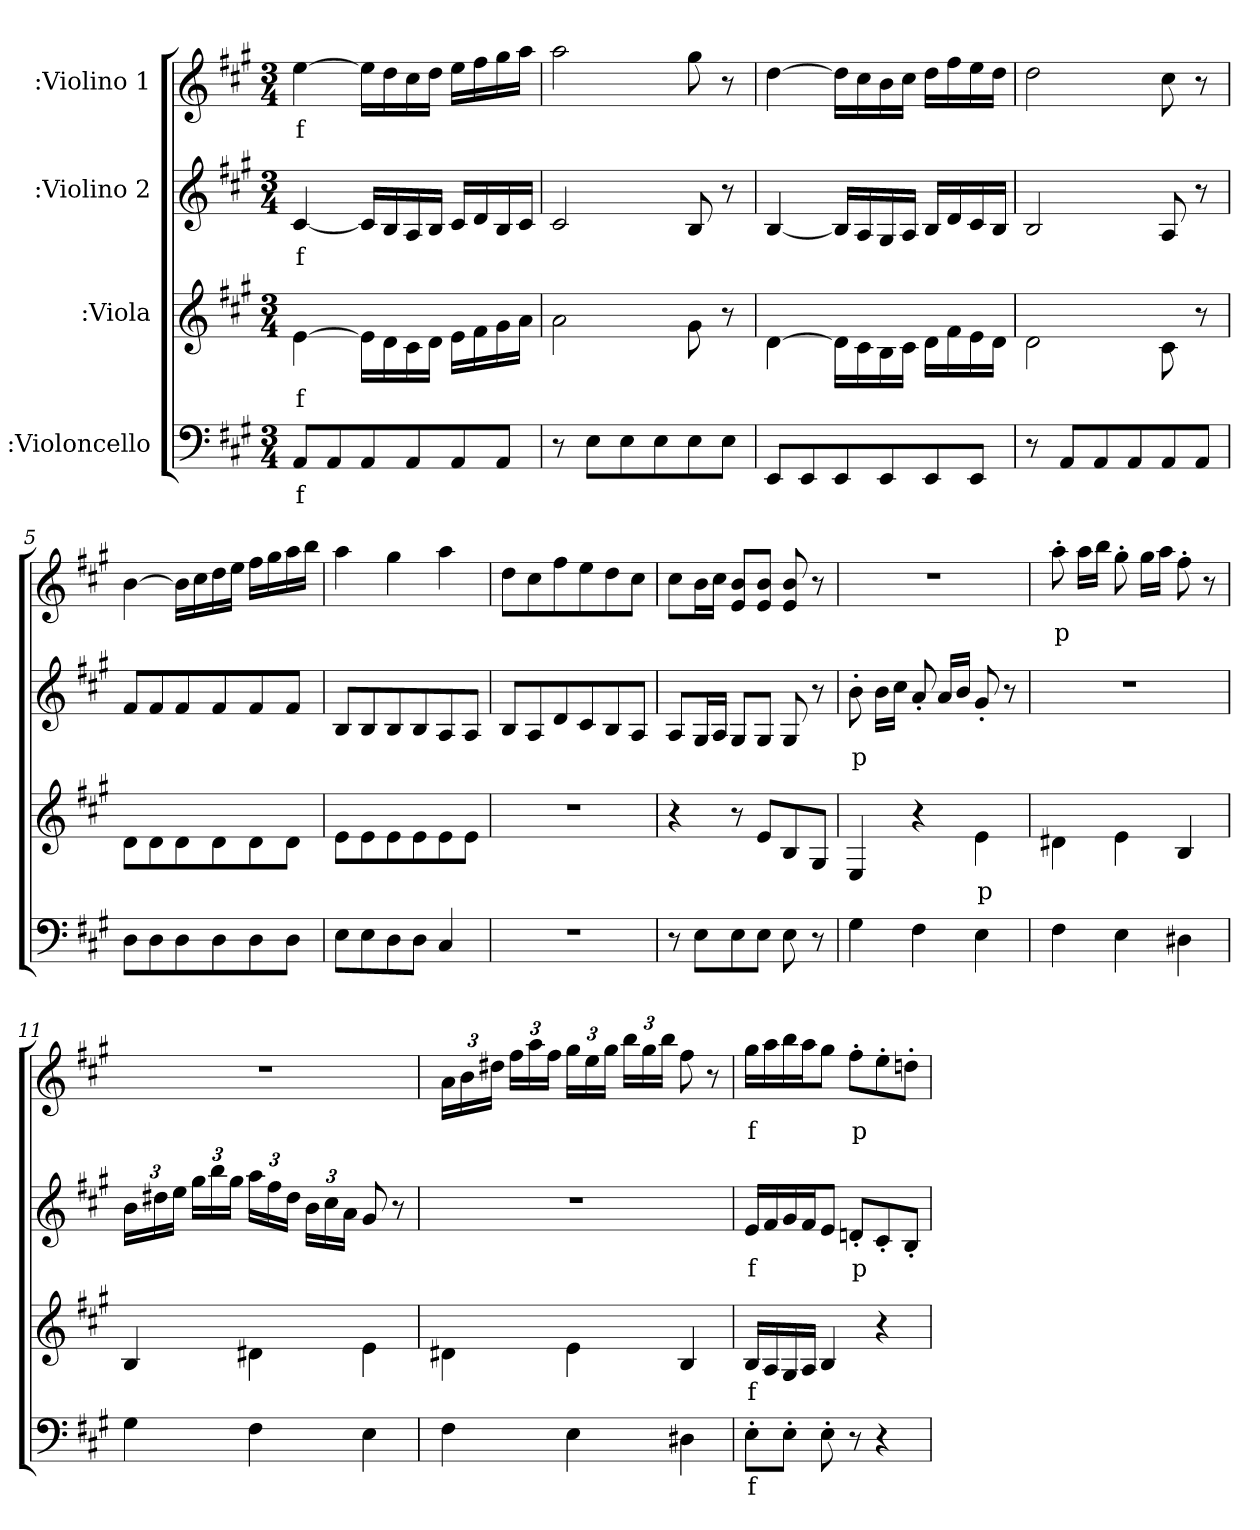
**kern	**text	**kern	**text	**kern	**text	**kern	**text
*part4	*part4	*part3	*part3	*part2	*part2	*part1	*part1
*staff4	*staff4	*staff3	*staff3	*staff2	*staff2	*staff1	*staff1
*I":Violoncello	*	*I":Viola	*	*I":Violino 2	*	*I":Violino 1	*
*clefF4	*	*	*	*clefG2	*	*clefG2	*
*k[f#c#g#]	*	*k[f#c#g#]	*	*k[f#c#g#]	*	*k[f#c#g#]	*
*A:	*	*A:	*	*A:	*	*A:	*
*M3/4	*	*M3/4	*	*M3/4	*	*M3/4	*
=1	=1	=1	=1	=1	=1	=1	=1
8AA/L	f	[4e\	f	[4c#/	f	[4ee\	f
8AA/	.	.	.	.	.	.	.
8AA/	.	16e\LL]	.	16c#/LL]	.	16ee\LL]	.
.	.	16d\	.	16B/	.	16dd\	.
8AA/	.	16c#\	.	16A/	.	16cc#\	.
.	.	16d\JJ	.	16B/JJ	.	16dd\JJ	.
8AA/	.	16e\LL	.	16c#/LL	.	16ee\LL	.
.	.	16f#\	.	16d/	.	16ff#\	.
8AA/J	.	16g#\	.	16B/	.	16gg#\	.
.	.	16a\JJ	.	16c#/JJ	.	16aa\JJ	.
=2	=2	=2	=2	=2	=2	=2	=2
8r	.	2a\	.	2c#/	.	2aa\	.
8E\L	.	.	.	.	.	.	.
8E\	.	.	.	.	.	.	.
8E\	.	.	.	.	.	.	.
8E\	.	8g#\	.	8B/	.	8gg#\	.
8E\J	.	8r	.	8r	.	8r	.
=3	=3	=3	=3	=3	=3	=3	=3
8EE/L	.	[4d\	.	[4B/	.	[4dd\	.
8EE/	.	.	.	.	.	.	.
8EE/	.	16d\LL]	.	16B/LL]	.	16dd\LL]	.
.	.	16c#\	.	16A/	.	16cc#\	.
8EE/	.	16B\	.	16G#/	.	16b\	.
.	.	16c#\JJ	.	16A/JJ	.	16cc#\JJ	.
8EE/	.	16d\LL	.	16B/LL	.	16dd\LL	.
.	.	16f#\	.	16d/	.	16ff#\	.
8EE/J	.	16e\	.	16c#/	.	16ee\	.
.	.	16d\JJ	.	16B/JJ	.	16dd\JJ	.
=4	=4	=4	=4	=4	=4	=4	=4
8r	.	2d\	.	2B/	.	2dd\	.
8AA/L	.	.	.	.	.	.	.
8AA/	.	.	.	.	.	.	.
8AA/	.	.	.	.	.	.	.
8AA/	.	8c#\	.	8A/	.	8cc#\	.
8AA/J	.	8r	.	8r	.	8r	.
=5	=5	=5	=5	=5	=5	=5	=5
8D\L	.	8d\L	.	8f#/L	.	[4b\	.
8D\	.	8d\	.	8f#/	.	.	.
8D\	.	8d\	.	8f#/	.	16b\LL]	.
.	.	.	.	.	.	16cc#\	.
8D\	.	8d\	.	8f#/	.	16dd\	.
.	.	.	.	.	.	16ee\JJ	.
8D\	.	8d\	.	8f#/	.	16ff#\LL	.
.	.	.	.	.	.	16gg#\	.
8D\J	.	8d\J	.	8f#/J	.	16aa\	.
.	.	.	.	.	.	16bb\JJ	.
=6	=6	=6	=6	=6	=6	=6	=6
8E\L	.	8e\L	.	8B/L	.	4aa\	.
8E\	.	8e\	.	8B/	.	.	.
8D\	.	8e\	.	8B/	.	4gg#\	.
8D\J	.	8e\	.	8B/	.	.	.
4C#/	.	8e\	.	8A/	.	4aa\	.
.	.	8e\J	.	8A/J	.	.	.
=7	=7	=7	=7	=7	=7	=7	=7
2.r	.	2.r	.	8B/L	.	8dd\L	.
.	.	.	.	8A/	.	8cc#\	.
.	.	.	.	8d/	.	8ff#\	.
.	.	.	.	8c#/	.	8ee\	.
.	.	.	.	8B/	.	8dd\	.
.	.	.	.	8A/J	.	8cc#\J	.
=8	=8	=8	=8	=8	=8	=8	=8
8r	.	4r	.	8A/L	.	8cc#\L	.
8E\L	.	.	.	16G#/L	.	16b\L	.
.	.	.	.	16A/JJ	.	16cc#\JJ	.
8E\	.	8r	.	8G#/L	.	8b/ 8e/L	.
8E\J	.	8e/L	.	8G#/J	.	8b/ 8e/J	.
8E\	.	8B/	.	8G#/	.	8b/ 8e/	.
8r	.	8G#/J	.	8r	.	8r	.
=9	=9	=9	=9	=9	=9	=9	=9
4G#\	.	4E/	.	8b'>\	p	2.r	.
.	.	.	.	16b\LL	.	.	.
.	.	.	.	16cc#\JJ	.	.	.
4F#\	.	4r	.	8a'>/	.	.	.
.	.	.	.	16a/LL	.	.	.
.	.	.	.	16b/JJ	.	.	.
4E\	.	4e\	p	8g#'>/	.	.	.
.	.	.	.	8r	.	.	.
=10	=10	=10	=10	=10	=10	=10	=10
4F#\	.	4d#X\	.	2.r	.	8aa'>\	p
.	.	.	.	.	.	16aa\LL	.
.	.	.	.	.	.	16bb\JJ	.
4E\	.	4e\	.	.	.	8gg#'>\	.
.	.	.	.	.	.	16gg#\LL	.
.	.	.	.	.	.	16aa\JJ	.
4D#X\	.	4B/	.	.	.	8ff#'>\	.
.	.	.	.	.	.	8r	.
=11	=11	=11	=11	=11	=11	=11	=11
4G#\	.	4B/	.	24b\LL	.	2.r	.
.	.	.	.	24dd#X\	.	.	.
.	.	.	.	24ee\JJ	.	.	.
.	.	.	.	24gg#\LL	.	.	.
.	.	.	.	24bb\	.	.	.
.	.	.	.	24gg#\JJ	.	.	.
4F#\	.	4d#X\	.	24aa\LL	.	.	.
.	.	.	.	24ff#\	.	.	.
.	.	.	.	24dd#\JJ	.	.	.
.	.	.	.	24b\LL	.	.	.
.	.	.	.	24cc#\	.	.	.
.	.	.	.	24a\JJ	.	.	.
4E\	.	4e\	.	8g#/	.	.	.
.	.	.	.	8r	.	.	.
=12	=12	=12	=12	=12	=12	=12	=12
4F#\	.	4d#X\	.	2.r	.	24a\LL	.
.	.	.	.	.	.	24b\	.
.	.	.	.	.	.	24dd#X\JJ	.
.	.	.	.	.	.	24ff#\LL	.
.	.	.	.	.	.	24aa\	.
.	.	.	.	.	.	24ff#\JJ	.
4E\	.	4e\	.	.	.	24gg#\LL	.
.	.	.	.	.	.	24ee\	.
.	.	.	.	.	.	24gg#\JJ	.
.	.	.	.	.	.	24bb\LL	.
.	.	.	.	.	.	24gg#\	.
.	.	.	.	.	.	24bb\JJ	.
4D#X\	.	4B/	.	.	.	8ff#\	.
.	.	.	.	.	.	8r	.
=13	=13	=13	=13	=13	=13	=13	=13
8E'>\L	f	16B/LL	f	16e/LL	f	16gg#\LL	f
.	.	16A/	.	16f#/	.	16aa\	.
8E'>\J	.	16G#/	.	16g#/	.	16bb\	.
.	.	16A/JJ	.	16f#/J	.	16aa\J	.
8E'>\	.	4B/	.	8e/J	.	8gg#\J	.
8r	.	.	.	8dn'>/L	p	8ff#'>\L	p
4r	.	4r	.	8c#'>/	.	8ee'>\	.
.	.	.	.	8B'>/J	.	8ddn'>\J	.
=	=	=	=	=	=	=	=
*-	*-	*-	*-	*-	*-	*-	*-
